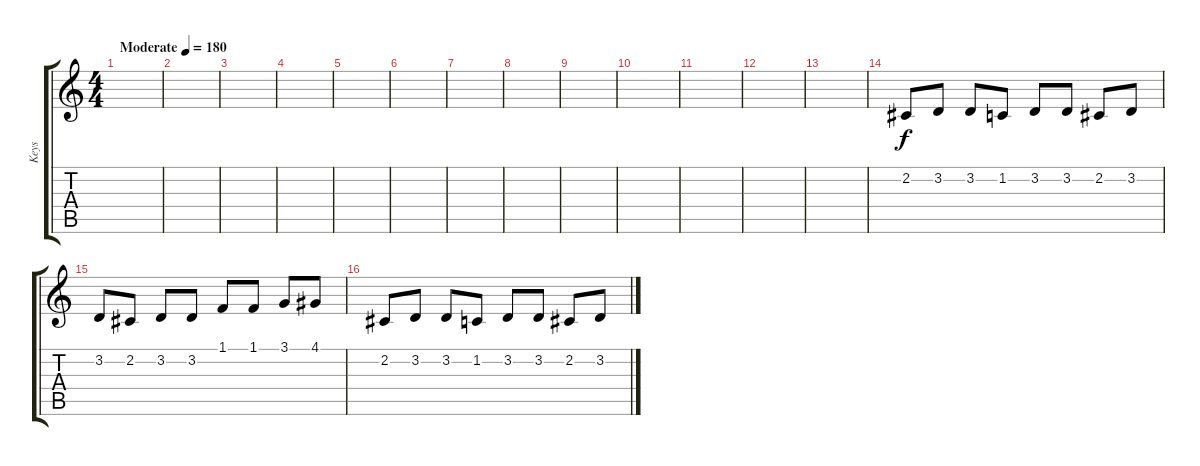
\track ("Keys" "Keys") {instrument lead1square}
\staff {score tabs}
\tuning (E4 B3 G3 D3 A2 D2) {hide}
\ts (4 4)
\tempo (180 "Moderate")
\clef g2
\ks c
|
|
|
|
|
|
|
|
|
|
|
|
|
2.2.8 3.2.8 3.2.8 1.2.8 3.2.8 3.2.8 2.2.8 3.2.8 |
3.2.8 2.2.8 3.2.8 3.2.8 1.1.8 1.1.8 3.1.8 4.1.8 |
2.2.8 3.2.8 3.2.8 1.2.8 3.2.8 3.2.8 2.2.8 3.2.8
